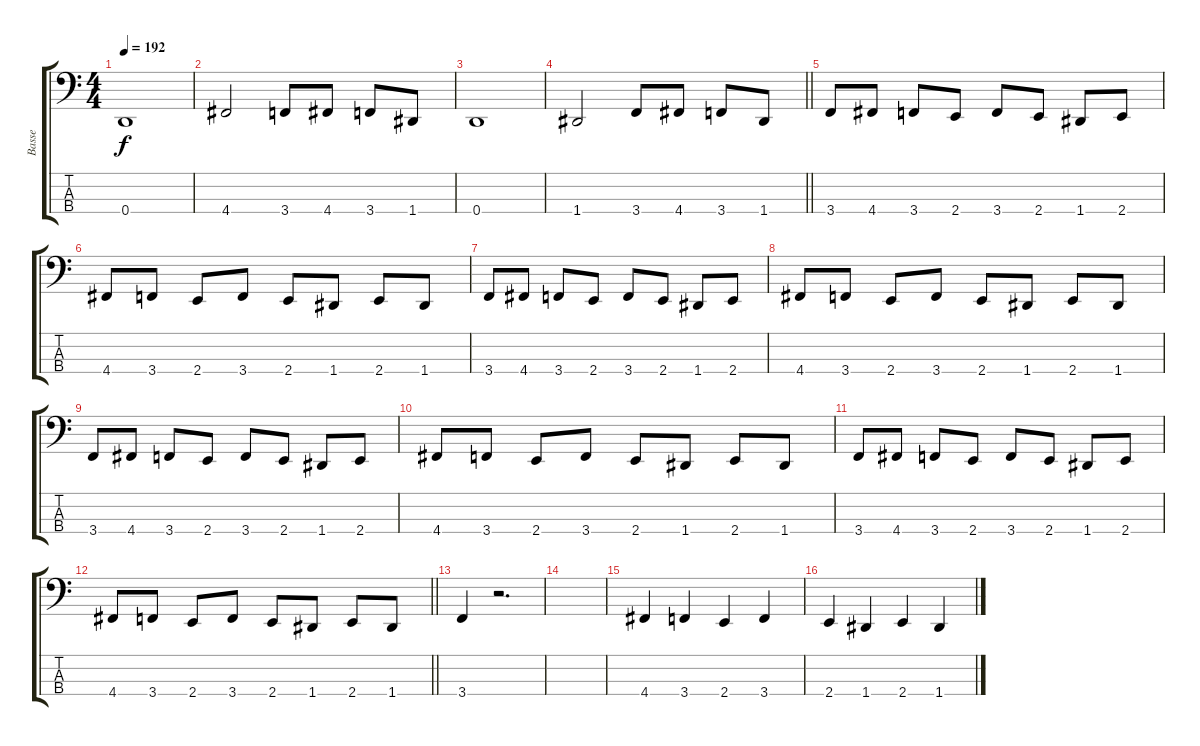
\track ("Basse" "Basse") {instrument electricbassfinger}
\staff {score tabs}
\tuning (G2 D2 A1 D1) {hide}
\ts (4 4)
\tempo 192
\clef f4
\ks c
0.4.1{dy f} |
4.4.2 3.4.8 4.4.8 3.4.8 1.4.8 |
0.4.1 |
\barLineRight lightlight
1.4.2 3.4.8 4.4.8 3.4.8 1.4.8 |
\section ("" "")
3.4.8 4.4.8 3.4.8 2.4.8 3.4.8 2.4.8 1.4.8 2.4.8 |
4.4.8 3.4.8 2.4.8 3.4.8 2.4.8 1.4.8 2.4.8 1.4.8 |
3.4.8 4.4.8 3.4.8 2.4.8 3.4.8 2.4.8 1.4.8 2.4.8 |
4.4.8 3.4.8 2.4.8 3.4.8 2.4.8 1.4.8 2.4.8 1.4.8 |
3.4.8 4.4.8 3.4.8 2.4.8 3.4.8 2.4.8 1.4.8 2.4.8 |
4.4.8 3.4.8 2.4.8 3.4.8 2.4.8 1.4.8 2.4.8 1.4.8 |
3.4.8 4.4.8 3.4.8 2.4.8 3.4.8 2.4.8 1.4.8 2.4.8 |
\barLineRight lightlight
4.4.8 3.4.8 2.4.8 3.4.8 2.4.8 1.4.8 2.4.8 1.4.8 |
\section ("" "")
3.4.4 r.2{d} |
|
4.4.4 3.4.4 2.4.4 3.4.4 |
2.4.4 1.4.4 2.4.4 1.4.4
